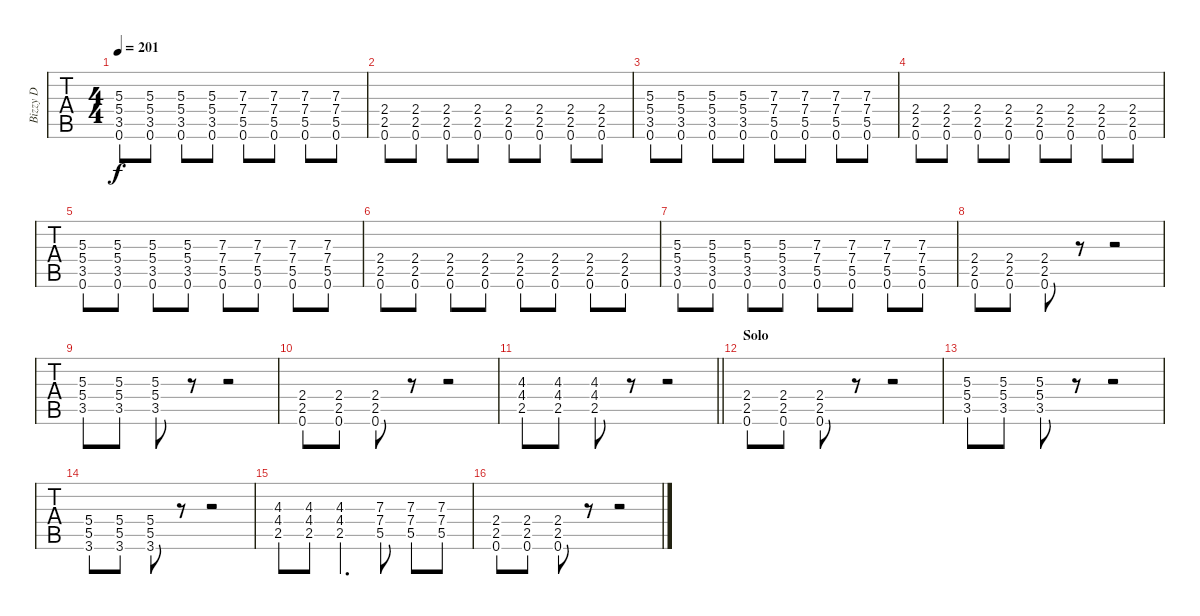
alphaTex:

\track ("Bizzy D" "Bizzy D") {instrument distortionguitar}
\staff {tabs}
\tuning (E4 B3 G3 D3 A2 E2) {hide}
\ts (4 4)
\tempo 201
\clef g2
\ks c
(5.3 5.4 3.5 0.6).8{dy f} (5.3 5.4 3.5 0.6).8 (5.3 5.4 3.5 0.6).8 (5.3 5.4 3.5 0.6).8 (7.3 7.4 5.5 0.6).8 (7.3 7.4 5.5 0.6).8 (7.3 7.4 5.5 0.6).8 (7.3 7.4 5.5 0.6).8 |
(2.4 2.5 0.6).8 (2.4 2.5 0.6).8 (2.4 2.5 0.6).8 (2.4 2.5 0.6).8 (2.4 2.5 0.6).8 (2.4 2.5 0.6).8 (2.4 2.5 0.6).8 (2.4 2.5 0.6).8 |
(5.3 5.4 3.5 0.6).8 (5.3 5.4 3.5 0.6).8 (5.3 5.4 3.5 0.6).8 (5.3 5.4 3.5 0.6).8 (7.3 7.4 5.5 0.6).8 (7.3 7.4 5.5 0.6).8 (7.3 7.4 5.5 0.6).8 (7.3 7.4 5.5 0.6).8 |
(2.4 2.5 0.6).8 (2.4 2.5 0.6).8 (2.4 2.5 0.6).8 (2.4 2.5 0.6).8 (2.4 2.5 0.6).8 (2.4 2.5 0.6).8 (2.4 2.5 0.6).8 (2.4 2.5 0.6).8 |
(5.3 5.4 3.5 0.6).8 (5.3 5.4 3.5 0.6).8 (5.3 5.4 3.5 0.6).8 (5.3 5.4 3.5 0.6).8 (7.3 7.4 5.5 0.6).8 (7.3 7.4 5.5 0.6).8 (7.3 7.4 5.5 0.6).8 (7.3 7.4 5.5 0.6).8 |
(2.4 2.5 0.6).8 (2.4 2.5 0.6).8 (2.4 2.5 0.6).8 (2.4 2.5 0.6).8 (2.4 2.5 0.6).8 (2.4 2.5 0.6).8 (2.4 2.5 0.6).8 (2.4 2.5 0.6).8 |
(5.3 5.4 3.5 0.6).8 (5.3 5.4 3.5 0.6).8 (5.3 5.4 3.5 0.6).8 (5.3 5.4 3.5 0.6).8 (7.3 7.4 5.5 0.6).8 (7.3 7.4 5.5 0.6).8 (7.3 7.4 5.5 0.6).8 (7.3 7.4 5.5 0.6).8 |
(2.4 2.5 0.6).8 (2.4 2.5 0.6).8 (2.4 2.5 0.6).8 r.8 r.2 |
(5.3 5.4 3.5).8 (5.3 5.4 3.5).8 (5.3 5.4 3.5).8 r.8 r.2 |
(2.4 2.5 0.6).8 (2.4 2.5 0.6).8 (2.4 2.5 0.6).8 r.8 r.2 |
\barLineRight lightlight
(4.3 4.4 2.5).8 (4.3 4.4 2.5).8 (4.3 4.4 2.5).8 r.8 r.2 |
\section ("" "Solo")
(2.4 2.5 0.6).8 (2.4 2.5 0.6).8 (2.4 2.5 0.6).8 r.8 r.2 |
(5.3 5.4 3.5).8 (5.3 5.4 3.5).8 (5.3 5.4 3.5).8 r.8 r.2 |
(5.4 5.5 3.6).8 (5.4 5.5 3.6).8 (5.4 5.5 3.6).8 r.8 r.2 |
(4.3 4.4 2.5).8 (4.3 4.4 2.5).8 (4.3 4.4 2.5).4{d} (7.3 7.4 5.5).8 (7.3 7.4 5.5).8 (7.3 7.4 5.5).8 |
(2.4 2.5 0.6).8 (2.4 2.5 0.6).8 (2.4 2.5 0.6).8 r.8 r.2
